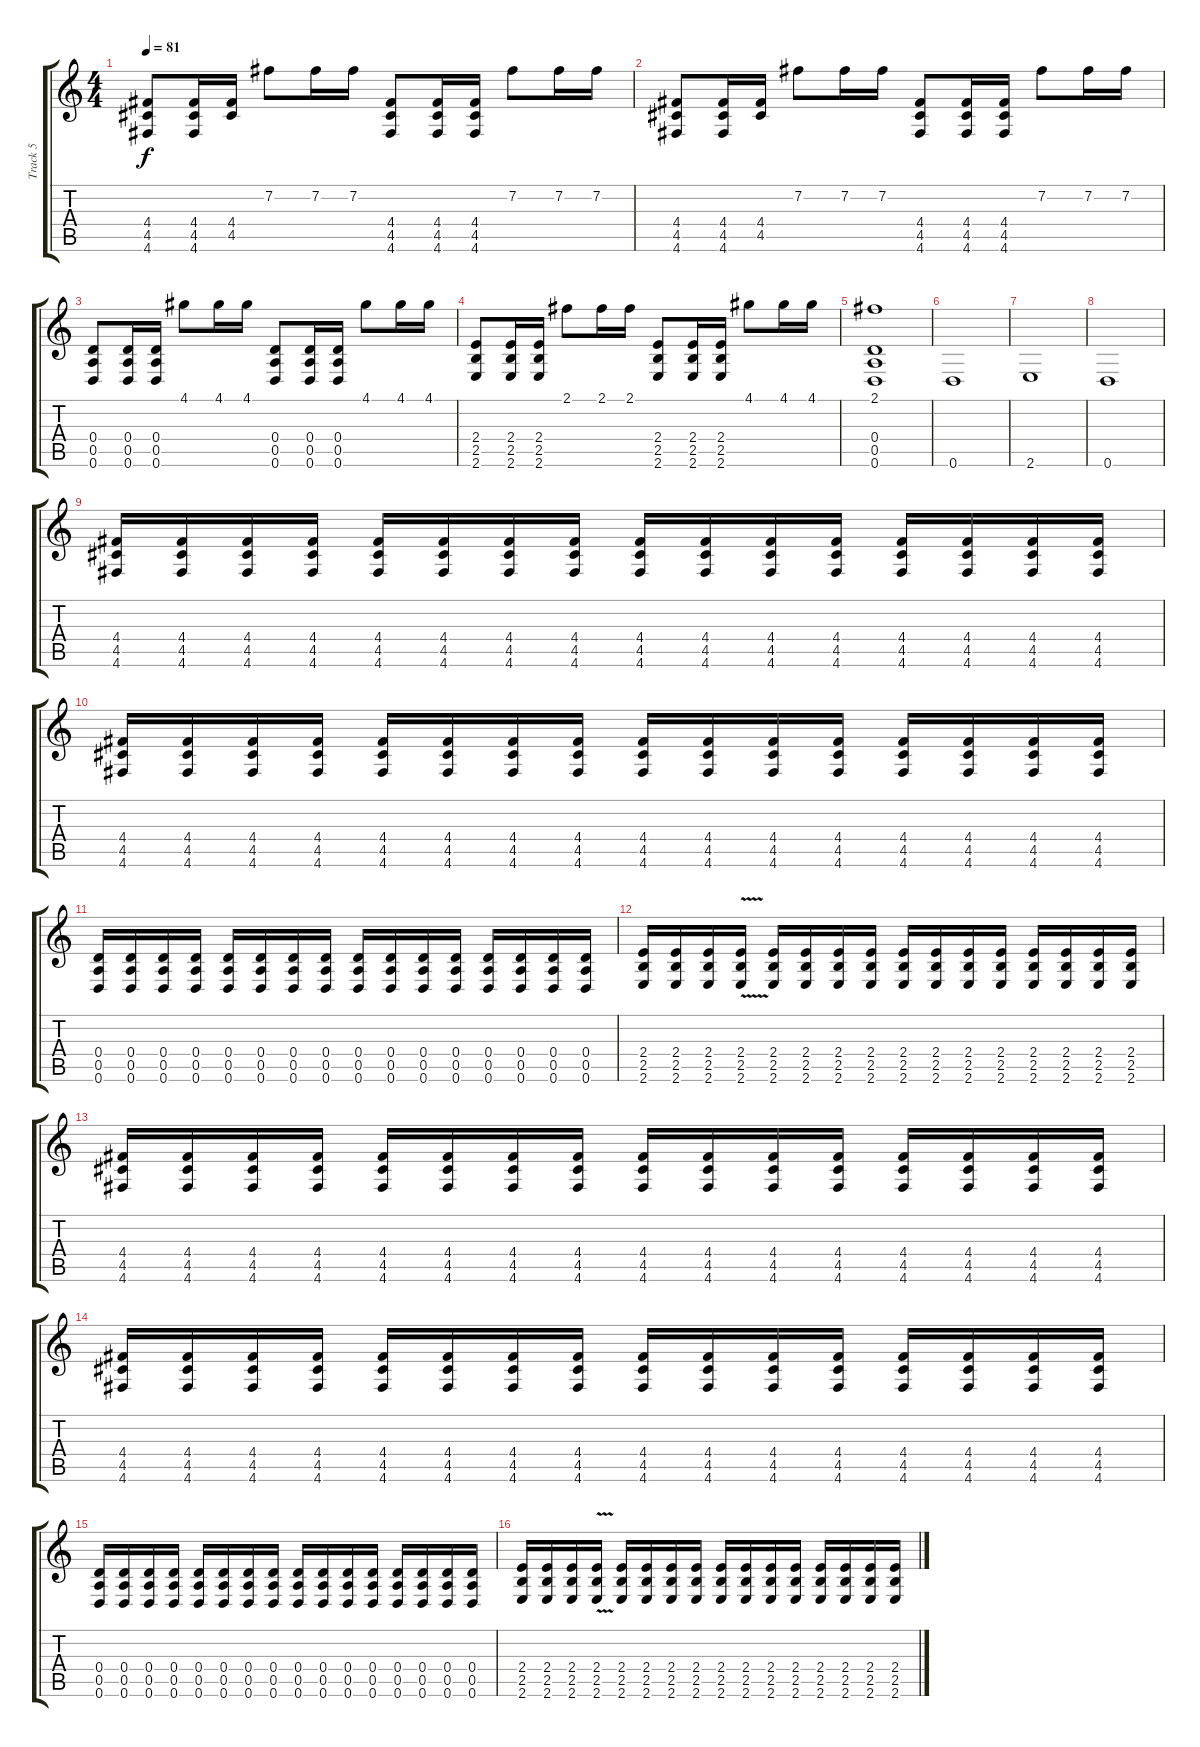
\track ("Track 5" "Track 5") {instrument distortionguitar}
\staff {score tabs}
\tuning (E4 B3 G3 D3 A2 D2) {hide}
\ts (4 4)
\tempo 81
\clef g2
\ks c
(4.4 4.5 4.6).8{dy f} (4.4 4.5 4.6).16 (4.4 4.5).16 7.2.8 7.2.16 7.2.16 (4.4 4.5 4.6).8 (4.4 4.5 4.6).16 (4.4 4.5 4.6).16 7.2.8 7.2.16 7.2.16 |
(4.4 4.5 4.6).8 (4.4 4.5 4.6).16 (4.4 4.5).16 7.2.8 7.2.16 7.2.16 (4.4 4.5 4.6).8 (4.4 4.5 4.6).16 (4.4 4.5 4.6).16 7.2.8 7.2.16 7.2.16 |
(0.4 0.5 0.6).8 (0.4 0.5 0.6).16 (0.4 0.5 0.6).16 4.1.8 4.1.16 4.1.16 (0.4 0.5 0.6).8 (0.4 0.5 0.6).16 (0.4 0.5 0.6).16 4.1.8 4.1.16 4.1.16 |
(2.4 2.5 2.6).8 (2.4 2.5 2.6).16 (2.4 2.5 2.6).16 2.1.8 2.1.16 2.1.16 (2.4 2.5 2.6).8 (2.4 2.5 2.6).16 (2.4 2.5 2.6).16 4.1.8 4.1.16 4.1.16 |
(2.1 0.4 0.5 0.6).1 |
0.6.1 |
2.6.1 |
0.6.1 |
(4.4 4.5 4.6).16 (4.4 4.5 4.6).16 (4.4 4.5 4.6).16 (4.4 4.5 4.6).16 (4.4 4.5 4.6).16 (4.4 4.5 4.6).16 (4.4 4.5 4.6).16 (4.4 4.5 4.6).16 (4.4 4.5 4.6).16 (4.4 4.5 4.6).16 (4.4 4.5 4.6).16 (4.4 4.5 4.6).16 (4.4 4.5 4.6).16 (4.4 4.5 4.6).16 (4.4 4.5 4.6).16 (4.4 4.5 4.6).16 |
(4.4 4.5 4.6).16 (4.4 4.5 4.6).16 (4.4 4.5 4.6).16 (4.4 4.5 4.6).16 (4.4 4.5 4.6).16 (4.4 4.5 4.6).16 (4.4 4.5 4.6).16 (4.4 4.5 4.6).16 (4.4 4.5 4.6).16 (4.4 4.5 4.6).16 (4.4 4.5 4.6).16 (4.4 4.5 4.6).16 (4.4 4.5 4.6).16 (4.4 4.5 4.6).16 (4.4 4.5 4.6).16 (4.4 4.5 4.6).16 |
(0.4 0.5 0.6).16 (0.4 0.5 0.6).16 (0.4 0.5 0.6).16 (0.4 0.5 0.6).16 (0.4 0.5 0.6).16 (0.4 0.5 0.6).16 (0.4 0.5 0.6).16 (0.4 0.5 0.6).16 (0.4 0.5 0.6).16 (0.4 0.5 0.6).16 (0.4 0.5 0.6).16 (0.4 0.5 0.6).16 (0.4 0.5 0.6).16 (0.4 0.5 0.6).16 (0.4 0.5 0.6).16 (0.4 0.5 0.6).16 |
(2.4 2.5 2.6).16 (2.4 2.5 2.6).16 (2.4 2.5 2.6).16 (2.4 2.5{v} 2.6).16 (2.4 2.5 2.6).16 (2.4 2.5 2.6).16 (2.4 2.5 2.6).16 (2.4 2.5 2.6).16 (2.4 2.5 2.6).16 (2.4 2.5 2.6).16 (2.4 2.5 2.6).16 (2.4 2.5 2.6).16 (2.4 2.5 2.6).16 (2.4 2.5 2.6).16 (2.4 2.5 2.6).16 (2.4 2.5 2.6).16 |
(4.4 4.5 4.6).16 (4.4 4.5 4.6).16 (4.4 4.5 4.6).16 (4.4 4.5 4.6).16 (4.4 4.5 4.6).16 (4.4 4.5 4.6).16 (4.4 4.5 4.6).16 (4.4 4.5 4.6).16 (4.4 4.5 4.6).16 (4.4 4.5 4.6).16 (4.4 4.5 4.6).16 (4.4 4.5 4.6).16 (4.4 4.5 4.6).16 (4.4 4.5 4.6).16 (4.4 4.5 4.6).16 (4.4 4.5 4.6).16 |
(4.4 4.5 4.6).16 (4.4 4.5 4.6).16 (4.4 4.5 4.6).16 (4.4 4.5 4.6).16 (4.4 4.5 4.6).16 (4.4 4.5 4.6).16 (4.4 4.5 4.6).16 (4.4 4.5 4.6).16 (4.4 4.5 4.6).16 (4.4 4.5 4.6).16 (4.4 4.5 4.6).16 (4.4 4.5 4.6).16 (4.4 4.5 4.6).16 (4.4 4.5 4.6).16 (4.4 4.5 4.6).16 (4.4 4.5 4.6).16 |
(0.4 0.5 0.6).16 (0.4 0.5 0.6).16 (0.4 0.5 0.6).16 (0.4 0.5 0.6).16 (0.4 0.5 0.6).16 (0.4 0.5 0.6).16 (0.4 0.5 0.6).16 (0.4 0.5 0.6).16 (0.4 0.5 0.6).16 (0.4 0.5 0.6).16 (0.4 0.5 0.6).16 (0.4 0.5 0.6).16 (0.4 0.5 0.6).16 (0.4 0.5 0.6).16 (0.4 0.5 0.6).16 (0.4 0.5 0.6).16 |
(2.4 2.5 2.6).16 (2.4 2.5 2.6).16 (2.4 2.5 2.6).16 (2.4 2.5{v} 2.6).16 (2.4 2.5 2.6).16 (2.4 2.5 2.6).16 (2.4 2.5 2.6).16 (2.4 2.5 2.6).16 (2.4 2.5 2.6).16 (2.4 2.5 2.6).16 (2.4 2.5 2.6).16 (2.4 2.5 2.6).16 (2.4 2.5 2.6).16 (2.4 2.5 2.6).16 (2.4 2.5 2.6).16 (2.4 2.5 2.6).16
